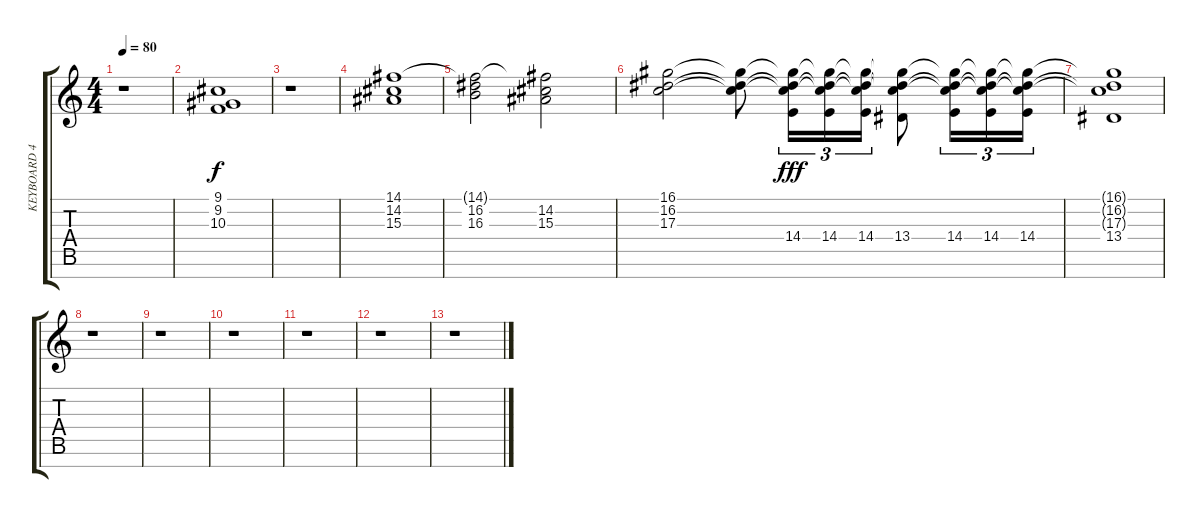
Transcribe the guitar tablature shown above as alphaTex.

\track ("KEYBOARD 4" "KEYBOARD 4") {instrument brasssection}
\staff {score tabs}
\tuning (E4 B3 G3 D3 A2 E2 B1) {hide}
\ts (4 4)
\tempo 80
\clef g2
\ks c
r.1{dy f} |
(9.1 9.2 10.3).1 |
r.1 |
(14.1 14.2 15.3).1 |
(14.1{t} 16.2 16.3).2 (14.1{t} 14.2 15.3).2 |
(16.1 16.2 17.3).2 (16.1{t} 16.2{t} 17.3{t}).8 (16.1{t} 16.2{t} 17.3{t} 14.4).16{tu (3 2) dy fff} (16.1{t} 16.2{t} 17.3{t} 14.4).16{tu (3 2)} (16.1{t} 16.2{t} 17.3{t} 14.4).16{tu (3 2)} (16.1{t} 16.2{t} 17.3{t} 13.4).8 (16.1{t} 16.2{t} 17.3{t} 14.4).16{tu (3 2)} (16.1{t} 16.2{t} 17.3{t} 14.4).16{tu (3 2)} (16.1{t} 16.2{t} 17.3{t} 14.4).16{tu (3 2)} |
(16.1{t} 16.2{t} 17.3{t} 13.4).1 |
r.1 |
r.1 |
r.1 |
r.1 |
r.1 |
r.1
